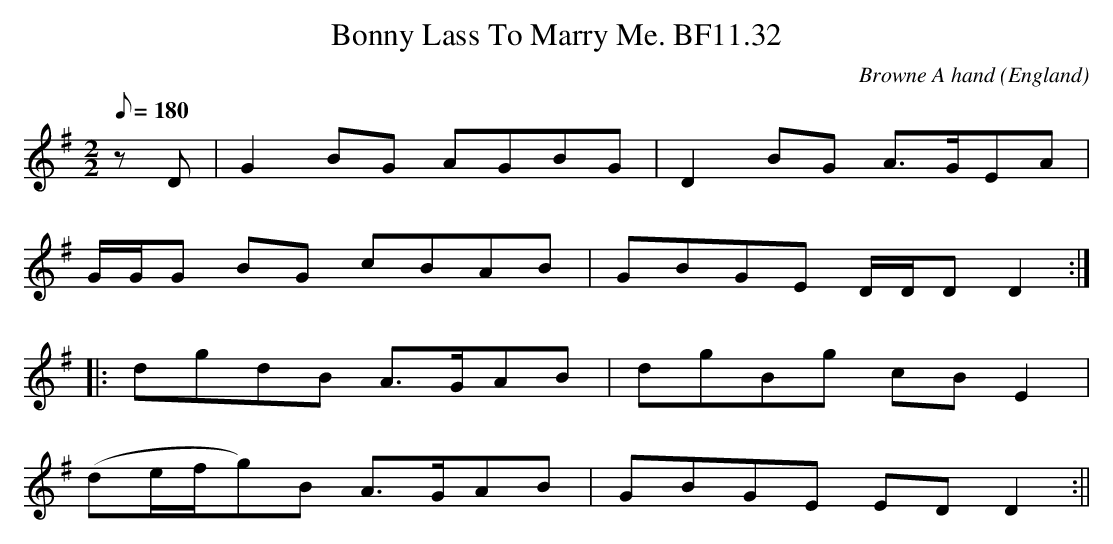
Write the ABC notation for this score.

X:1
T:Bonny Lass To Marry Me. BF11.32
M:2/2
L:1/8
Q:180
C:Browne A hand
O:England
K:G major
zD|G2BG AGBG|D2BG A>GEA|!G/2G/2G BG cBAB|GBGE D/2D/2DD2:|!
|:dgdB A>GAB|dgBg cBE2|!(de/2f/2g)B A>GAB|GBGE ED D2:||
